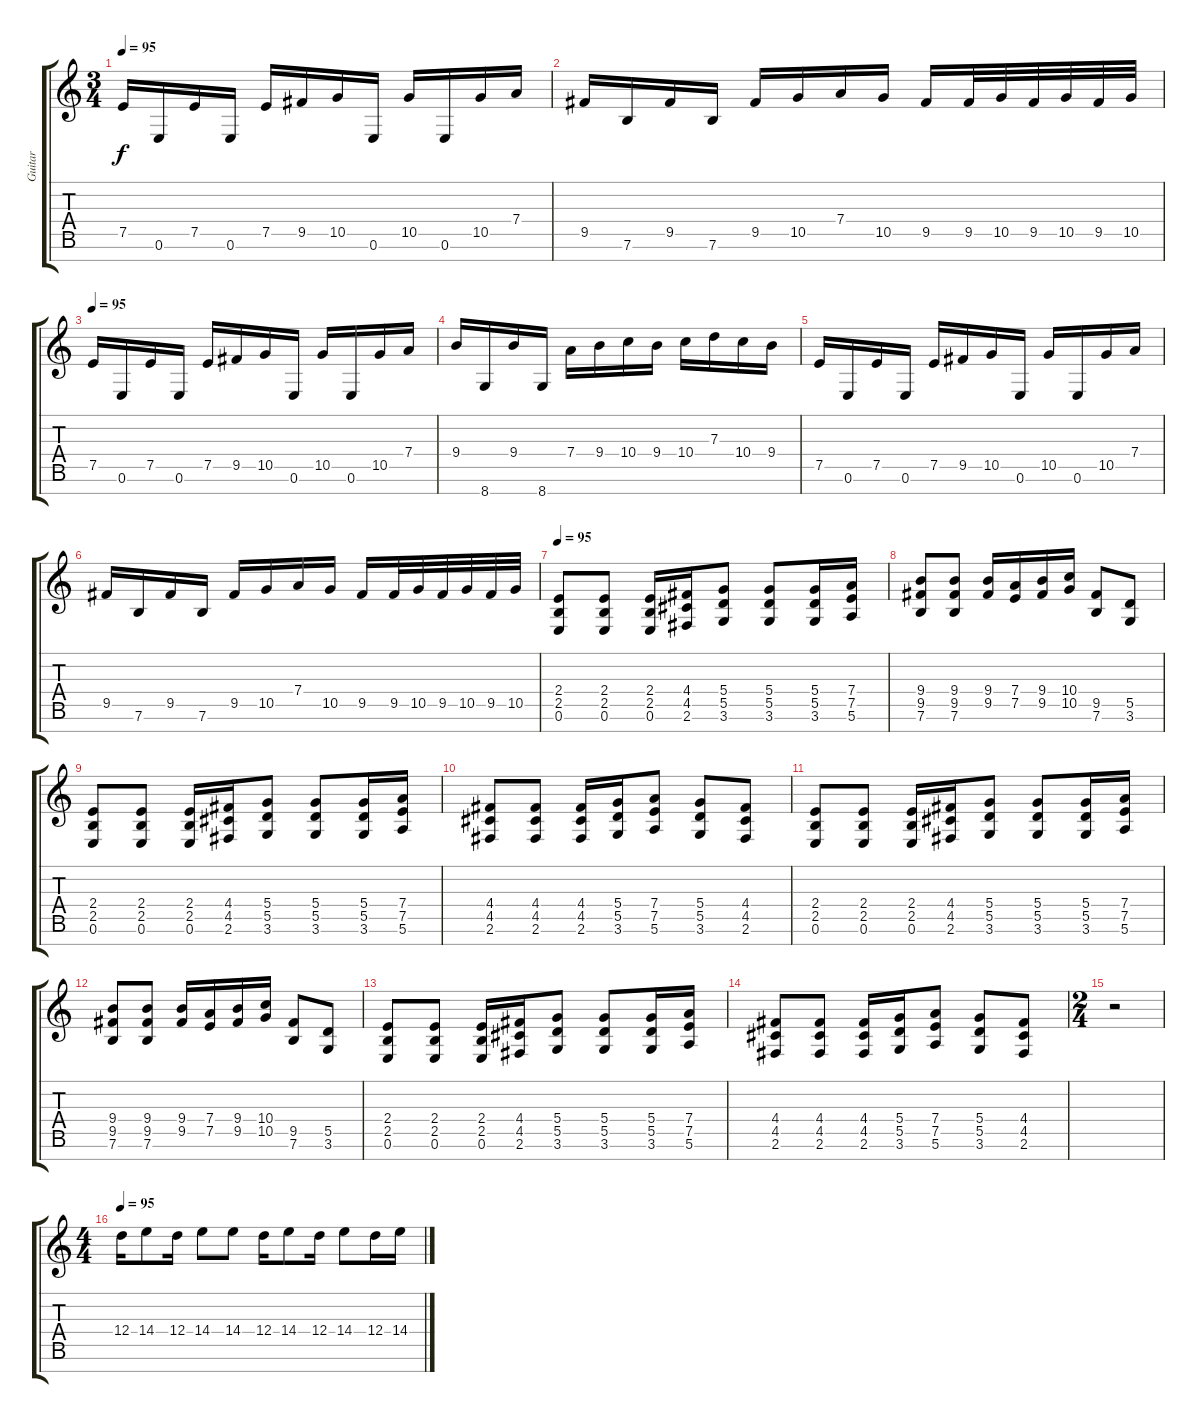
\track ("Guitar" "Guitar") {instrument distortionguitar}
\staff {score tabs}
\tuning (E4 B3 G3 D3 A2 E2 B1) {hide}
\ts (3 4)
\tempo 95
\clef g2
\ks c
7.5.16{dy f} 0.6.16 7.5.16 0.6.16 7.5.16 9.5.16 10.5.16 0.6.16 10.5.16 0.6.16 10.5.16 7.4.16 |
9.5.16 7.6.16 9.5.16 7.6.16 9.5.16 10.5.16 7.4.16 10.5.16 9.5.16 9.5.32 10.5.32 9.5.32 10.5.32 9.5.32 10.5.32 |
\tempo 95
7.5.16 0.6.16 7.5.16 0.6.16 7.5.16 9.5.16 10.5.16 0.6.16 10.5.16 0.6.16 10.5.16 7.4.16 |
9.4.16 8.7.16 9.4.16 8.7.16 7.4.16 9.4.16 10.4.16 9.4.16 10.4.16 7.3.16 10.4.16 9.4.16 |
7.5.16 0.6.16 7.5.16 0.6.16 7.5.16 9.5.16 10.5.16 0.6.16 10.5.16 0.6.16 10.5.16 7.4.16 |
9.5.16 7.6.16 9.5.16 7.6.16 9.5.16 10.5.16 7.4.16 10.5.16 9.5.16 9.5.32 10.5.32 9.5.32 10.5.32 9.5.32 10.5.32 |
\tempo 95
(2.4 2.5 0.6).8 (2.4 2.5 0.6).8 (2.4 2.5 0.6).16 (4.4 4.5 2.6).16 (5.4 5.5 3.6).8 (5.4 5.5 3.6).8 (5.4 5.5 3.6).16 (7.4 7.5 5.6).16 |
(9.4 9.5 7.6).8 (9.4 9.5 7.6).8 (9.4 9.5).16 (7.4 7.5).16 (9.4 9.5).16 (10.4 10.5).16 (9.5 7.6).8 (5.5 3.6).8 |
(2.4 2.5 0.6).8 (2.4 2.5 0.6).8 (2.4 2.5 0.6).16 (4.4 4.5 2.6).16 (5.4 5.5 3.6).8 (5.4 5.5 3.6).8 (5.4 5.5 3.6).16 (7.4 7.5 5.6).16 |
(4.4 4.5 2.6).8 (4.4 4.5 2.6).8 (4.4 4.5 2.6).16 (5.4 5.5 3.6).16 (7.4 7.5 5.6).8 (5.4 5.5 3.6).8 (4.4 4.5 2.6).8 |
(2.4 2.5 0.6).8 (2.4 2.5 0.6).8 (2.4 2.5 0.6).16 (4.4 4.5 2.6).16 (5.4 5.5 3.6).8 (5.4 5.5 3.6).8 (5.4 5.5 3.6).16 (7.4 7.5 5.6).16 |
(9.4 9.5 7.6).8 (9.4 9.5 7.6).8 (9.4 9.5).16 (7.4 7.5).16 (9.4 9.5).16 (10.4 10.5).16 (9.5 7.6).8 (5.5 3.6).8 |
(2.4 2.5 0.6).8 (2.4 2.5 0.6).8 (2.4 2.5 0.6).16 (4.4 4.5 2.6).16 (5.4 5.5 3.6).8 (5.4 5.5 3.6).8 (5.4 5.5 3.6).16 (7.4 7.5 5.6).16 |
(4.4 4.5 2.6).8 (4.4 4.5 2.6).8 (4.4 4.5 2.6).16 (5.4 5.5 3.6).16 (7.4 7.5 5.6).8 (5.4 5.5 3.6).8 (4.4 4.5 2.6).8 |
\ts (2 4)
r.2 |
\ts (4 4)
\tempo 95
12.4.16 14.4.8 12.4.16 14.4.8 14.4.8 12.4.16 14.4.8 12.4.16 14.4.8 12.4.16 14.4.16
